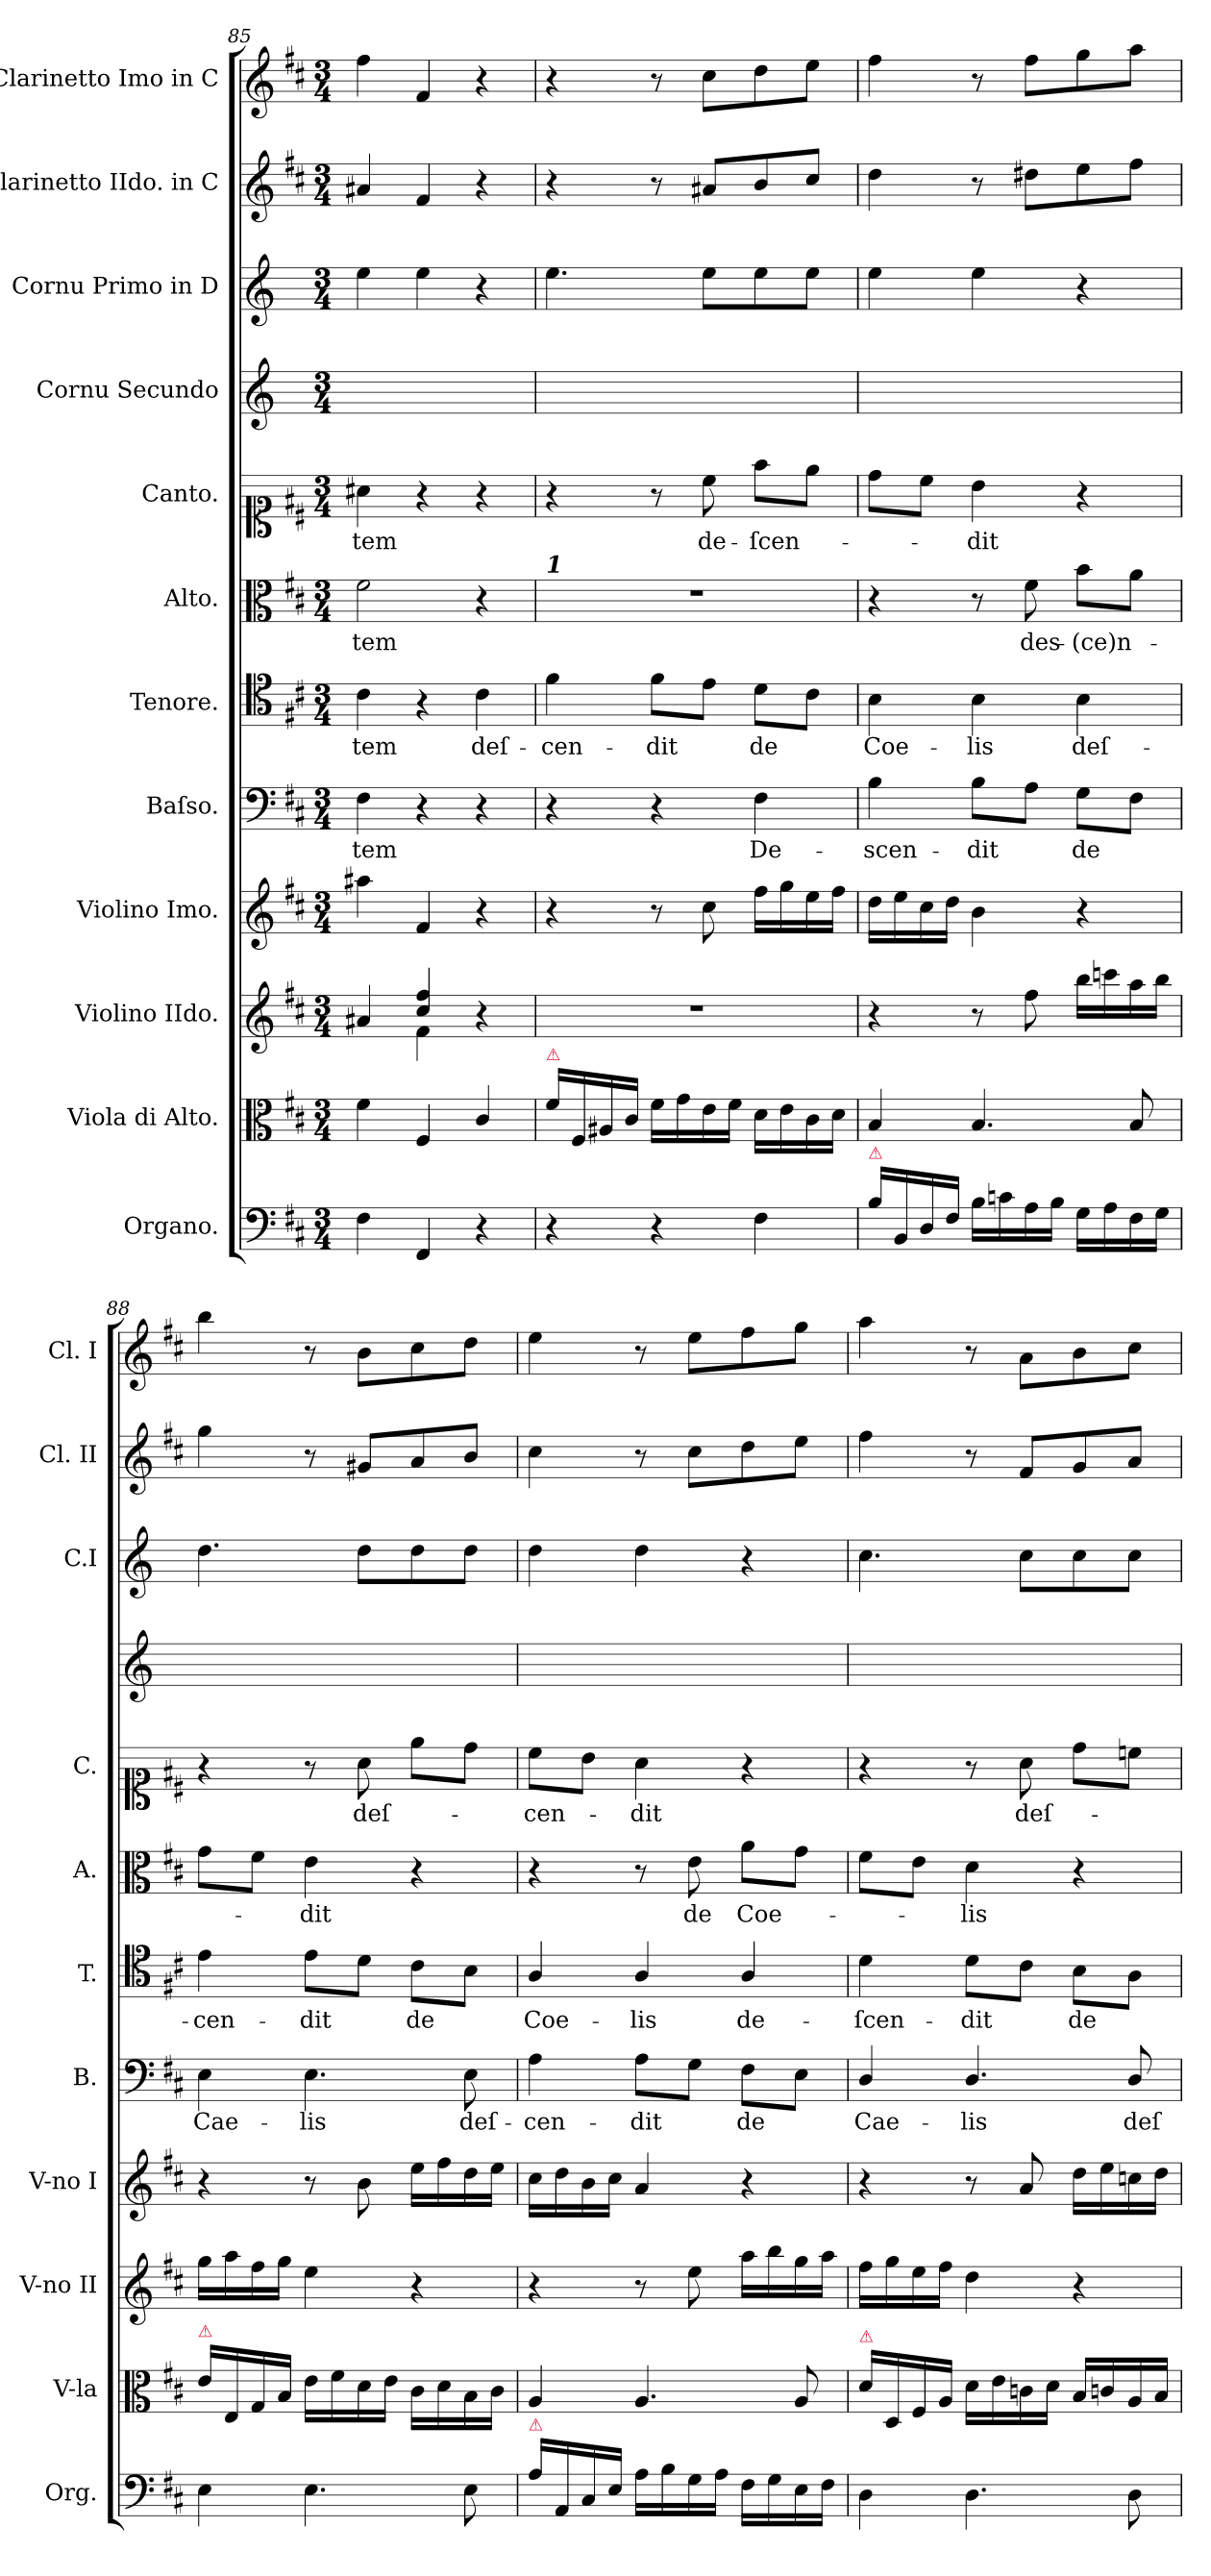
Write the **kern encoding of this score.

**kern	**kern	**kern	**kern	**kern	**text	**kern	**text	**kern	**text	**kern	**text	**kern	**kern	**kern	**kern
*part12	*part11	*part10	*part9	*part8	*part8	*part7	*part7	*part6	*part6	*part5	*part5	*part4	*part3	*part2	*part1
*staff12	*staff11	*staff10	*staff9	*staff8	*staff8	*staff7	*staff7	*staff6	*staff6	*staff5	*staff5	*staff4	*staff3	*staff2	*staff1
*I"Organo.	*I"Viola di Alto.	*I"Violino IIdo.	*I"Violino Imo.	*I"Baſso.	*	*I"Tenore.	*	*I"Alto.	*	*I"Canto.	*	*I"Cornu Secundo	*I"Cornu Primo in D	*I"Clarinetto IIdo. in C	*I"Clarinetto Imo in C
*I'Org.	*I'V-la	*I'V-no II	*I'V-no I	*I'B.	*	*I'T.	*	*I'A.	*	*I'C.	*	*	*I'C.I	*I'Cl. II	*I'Cl. I
*clefF4	*clefC3	*clefG2	*clefG2	*clefF4	*	*clefC4	*	*clefC3	*	*clefC1	*	*clefG2	*clefG2	*clefG2	*clefG2
*	*	*	*	*	*	*	*	*	*	*	*	*ITrd6c10	*ITrd6c10	*	*
*k[f#c#]	*k[f#c#]	*k[f#c#]	*k[f#c#]	*k[f#c#]	*	*k[f#c#]	*	*k[f#c#]	*	*k[f#c#]	*	*k[f#c#]	*k[f#c#]	*k[f#c#]	*k[f#c#]
*M3/4	*M3/4	*M3/4	*M3/4	*M3/4	*	*M3/4	*	*M3/4	*	*M3/4	*	*M3/4	*M3/4	*M3/4	*M3/4
=85	=85	=85	=85	=85	=85	=85	=85	=85	=85	=85	=85	=85	=85	=85	=85
*	*	*^	*	*	*	*	*	*	*	*	*	*	*	*	*
4F#\	4f#\	4a#X/	4ryy	4aa#X\	4F#\	-tem	4c#\	-tem	2f#\	-tem	4a#X\	-tem	2.ryy	4f#\	4a#X/	4ff#\
4FF#/	4F#/	4cc#/ 4ff#/	4f#\	4f#/	4r	.	4r	.	.	.	4r	.	.	4f#\	4f#/	4f#/
4r	4c#/	4r	4ryy	4r	4r	.	4c#\	deſ-	4r	.	4r	.	.	4r	4r	4r
=86	=86	=86	=86	=86	=86	=86	=86	=86	=86	=86	=86	=86	=86	=86	=86	=86
!	!	!	!	!	!	!	!	!	!LO:TX:a:Bi:t=1	!	!	!	!	!	!	!
!	!	!LO:TX:b:Bi:t=Verte&colon;	!	!	!	!	!	!	!	!	!	!	!	!	!	!
!	!LO:TX:a:color=crimson:t=⚠	!	!	!	!	!	!	!	!	!	!	!	!	!	!	!
*	*	*v	*v	*	*	*	*	*	*	*	*	*	*	*	*	*
4r	16f#\LL	2.r	4r	4r	.	4f#\	-cen-	2.r	.	4r	.	2.ryy	4.f#\	4r	4r
.	16F#/	.	.	.	.	.	.	.	.	.	.	.	.	.	.
.	16A#X/	.	.	.	.	.	.	.	.	.	.	.	.	.	.
.	16c#/JJ	.	.	.	.	.	.	.	.	.	.	.	.	.	.
4r	16f#\LL	.	8r	4r	.	8f#\L	-dit	.	.	8r	.	.	.	8r	8r
.	16g\	.	.	.	.	.	.	.	.	.	.	.	.	.	.
.	16e\	.	8cc#\	.	.	8e\J	.	.	.	8cc#\	de-	.	8f#\L	8a#X/L	8cc#\L
.	16f#\JJ	.	.	.	.	.	.	.	.	.	.	.	.	.	.
4F#\	16d\LL	.	16ff#\LL	4F#\	De-	8d\L	de	.	.	8ff#\L	-ſcen-	.	8f#\	8b/	8dd\
.	16e\	.	16gg\	.	.	.	.	.	.	.	.	.	.	.	.
.	16c#\	.	16ee\	.	.	8c#\J	.	.	.	8ee\J	.	.	8f#\J	8cc#/J	8ee\J
.	16d\JJ	.	16ff#\JJ	.	.	.	.	.	.	.	.	.	.	.	.
=87	=87	=87	=87	=87	=87	=87	=87	=87	=87	=87	=87	=87	=87	=87	=87
!LO:TX:a:color=crimson:t=⚠	!	!	!	!	!	!	!	!	!	!	!	!	!	!	!
16B\LL	4B/	4r	16dd\LL	4B\	-scen-	4B\	Coe-	4r	.	8dd\L	.	2.ryy	4f#\	4dd\	4ff#\
16BB/	.	.	16ee\	.	.	.	.	.	.	.	.	.	.	.	.
16D/	.	.	16cc#\	.	.	.	.	.	.	8cc#\J	.	.	.	.	.
16F#/JJ	.	.	16dd\JJ	.	.	.	.	.	.	.	.	.	.	.	.
16B\LL	4.B/	8r	4b\	8B\L	-dit	4B\	-lis	8r	.	4b\	-dit	.	4f#\	8r	8r
16cn\	.	.	.	.	.	.	.	.	.	.	.	.	.	.	.
16A\	.	8ff#\	.	8A\J	.	.	.	8f#\	des-	.	.	.	.	8dd#X\L	8ff#\L
16B\JJ	.	.	.	.	.	.	.	.	.	.	.	.	.	.	.
16G\LL	.	16bb\LL	4r	8G\L	de	4B\	deſ-	8b\L	-(ce)n-	4r	.	.	4r	8ee\	8gg\
16A\	.	16cccn\	.	.	.	.	.	.	.	.	.	.	.	.	.
16F#\	8B/	16aa\	.	8F#\J	.	.	.	8a\J	.	.	.	.	.	8ff#\J	8aa\J
16G\JJ	.	16bb\JJ	.	.	.	.	.	.	.	.	.	.	.	.	.
=88	=88	=88	=88	=88	=88	=88	=88	=88	=88	=88	=88	=88	=88	=88	=88
!	!LO:TX:a:color=crimson:t=⚠	!	!	!	!	!	!	!	!	!	!	!	!	!	!
4E\	16e\LL	16gg\LL	4r	4E\	Cae-	4e\	-cen-	8g\L	.	4r	.	2.ryy	4.e\	4gg\	4bb\
.	16E/	16aa\	.	.	.	.	.	.	.	.	.	.	.	.	.
.	16G/	16ff#\	.	.	.	.	.	8f#\J	.	.	.	.	.	.	.
.	16B/JJ	16gg\JJ	.	.	.	.	.	.	.	.	.	.	.	.	.
4.E\	16e\LL	4ee\	8r	4.E\	-lis	8e\L	-dit	4e\	-dit	8r	.	.	.	8r	8r
.	16f#\	.	.	.	.	.	.	.	.	.	.	.	.	.	.
.	16d\	.	8b\	.	.	8d\J	.	.	.	8a\	deſ-	.	8e\L	8g#X/L	8b\L
.	16e\JJ	.	.	.	.	.	.	.	.	.	.	.	.	.	.
.	16c#\LL	4r	16ee\LL	.	.	8c#\L	de	4r	.	8ee\L	.	.	8e\	8a/	8cc#\
.	16d\	.	16ff#\	.	.	.	.	.	.	.	.	.	.	.	.
8E\	16B\	.	16dd\	8E\	deſ-	8B\J	.	.	.	8dd\J	.	.	8e\J	8b/J	8dd\J
.	16c#\JJ	.	16ee\JJ	.	.	.	.	.	.	.	.	.	.	.	.
=89	=89	=89	=89	=89	=89	=89	=89	=89	=89	=89	=89	=89	=89	=89	=89
!LO:TX:a:color=crimson:t=⚠	!	!	!	!	!	!	!	!	!	!	!	!	!	!	!
16A\LL	4A/	4r	16cc#\LL	4A\	-cen-	4A/	Coe-	4r	.	8cc#\L	-cen-	2.ryy	4e\	4cc#\	4ee\
16AA/	.	.	16dd\	.	.	.	.	.	.	.	.	.	.	.	.
16C#/	.	.	16b\	.	.	.	.	.	.	8b\J	.	.	.	.	.
16E/JJ	.	.	16cc#\JJ	.	.	.	.	.	.	.	.	.	.	.	.
16A\LL	4.A/	8r	4a/	8A\L	-dit	4A/	-lis	8r	.	4a\	-dit	.	4e\	8r	8r
16B\	.	.	.	.	.	.	.	.	.	.	.	.	.	.	.
16G\	.	8ee\	.	8G\J	.	.	.	8e\	de	.	.	.	.	8cc#\L	8ee\L
16A\JJ	.	.	.	.	.	.	.	.	.	.	.	.	.	.	.
16F#\LL	.	16aa\LL	4r	8F#\L	de	4A/	de-	8a\L	Coe-	4r	.	.	4r	8dd\	8ff#\
16G\	.	16bb\	.	.	.	.	.	.	.	.	.	.	.	.	.
16E\	8A/	16gg\	.	8E\J	.	.	.	8g\J	.	.	.	.	.	8ee\J	8gg\J
16F#\JJ	.	16aa\JJ	.	.	.	.	.	.	.	.	.	.	.	.	.
=90	=90	=90	=90	=90	=90	=90	=90	=90	=90	=90	=90	=90	=90	=90	=90
!	!LO:TX:a:color=crimson:t=⚠	!	!	!	!	!	!	!	!	!	!	!	!	!	!
4D\	16d\LL	16ff#\LL	4r	4D/	Cae-	4d\	-ſcen-	8f#\L	.	4r	.	2.ryy	4.d\	4ff#\	4aa\
.	16D/	16gg\	.	.	.	.	.	.	.	.	.	.	.	.	.
.	16F#/	16ee\	.	.	.	.	.	8e\J	.	.	.	.	.	.	.
.	16A/JJ	16ff#\JJ	.	.	.	.	.	.	.	.	.	.	.	.	.
4.D\	16d\LL	4dd\	8r	4.D/	-lis	8d\L	-dit	4d\	-lis	8r	.	.	.	8r	8r
.	16e\	.	.	.	.	.	.	.	.	.	.	.	.	.	.
.	16cn\	.	8a/	.	.	8c#\J	.	.	.	8a\	deſ-	.	8d\L	8f#/L	8a\L
.	16d\JJ	.	.	.	.	.	.	.	.	.	.	.	.	.	.
.	16B/LL	4r	16dd\LL	.	.	8B\L	de	4r	.	8dd\L	.	.	8d\	8g/	8b\
.	16cn/	.	16ee\	.	.	.	.	.	.	.	.	.	.	.	.
8D\	16A/	.	16ccn\	8D/	deſ-	8A\J	.	.	.	8ccn\J	.	.	8d\J	8a/J	8cc#\J
.	16B/JJ	.	16dd\JJ	.	.	.	.	.	.	.	.	.	.	.	.
=	=	=	=	=	=	=	=	=	=	=	=	=	=	=	=
*-	*-	*-	*-	*-	*-	*-	*-	*-	*-	*-	*-	*-	*-	*-	*-
